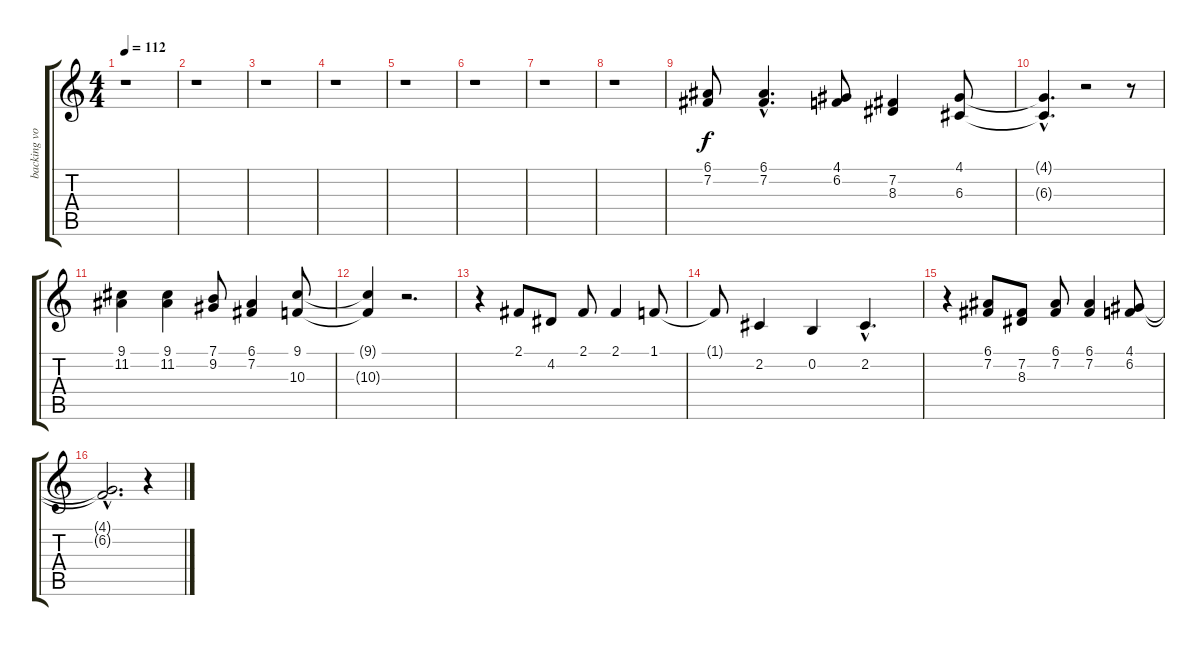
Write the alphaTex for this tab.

\track ("backing vocals" "backing vo") {instrument oboe}
\staff {score tabs}
\tuning (E4 B3 G3 D3 A2 E2) {hide}
\ts (4 4)
\tempo 112
\clef g2
\ks c
r.1{dy f} |
r.1 |
r.1 |
r.1 |
r.1 |
r.1 |
r.1 |
r.1 |
(6.1 7.2).8 (6.1{hac} 7.2{hac}).4{d} (4.1 6.2).8 (7.2 8.3).4 (4.1 6.3).8 |
(4.1{hac t} 6.3{hac t}).4{d} r.2 r.8 |
(9.1 11.2).4 (9.1 11.2).4 (7.1 9.2).8 (6.1 7.2).4 (9.1 10.3).8 |
(9.1{t} 10.3{t}).4 r.2{d} |
r.4 2.1.8 4.2.8 2.1.8 2.1.4 1.1.8 |
1.1{t}.8 2.2.4 0.2.4 2.2{hac}.4{d} |
r.4 (6.1 7.2).8 (7.2 8.3).8 (6.1 7.2).8 (6.1 7.2).4 (4.1 6.2).8 |
(4.1{hac t} 6.2{hac t}).2{d} r.4
